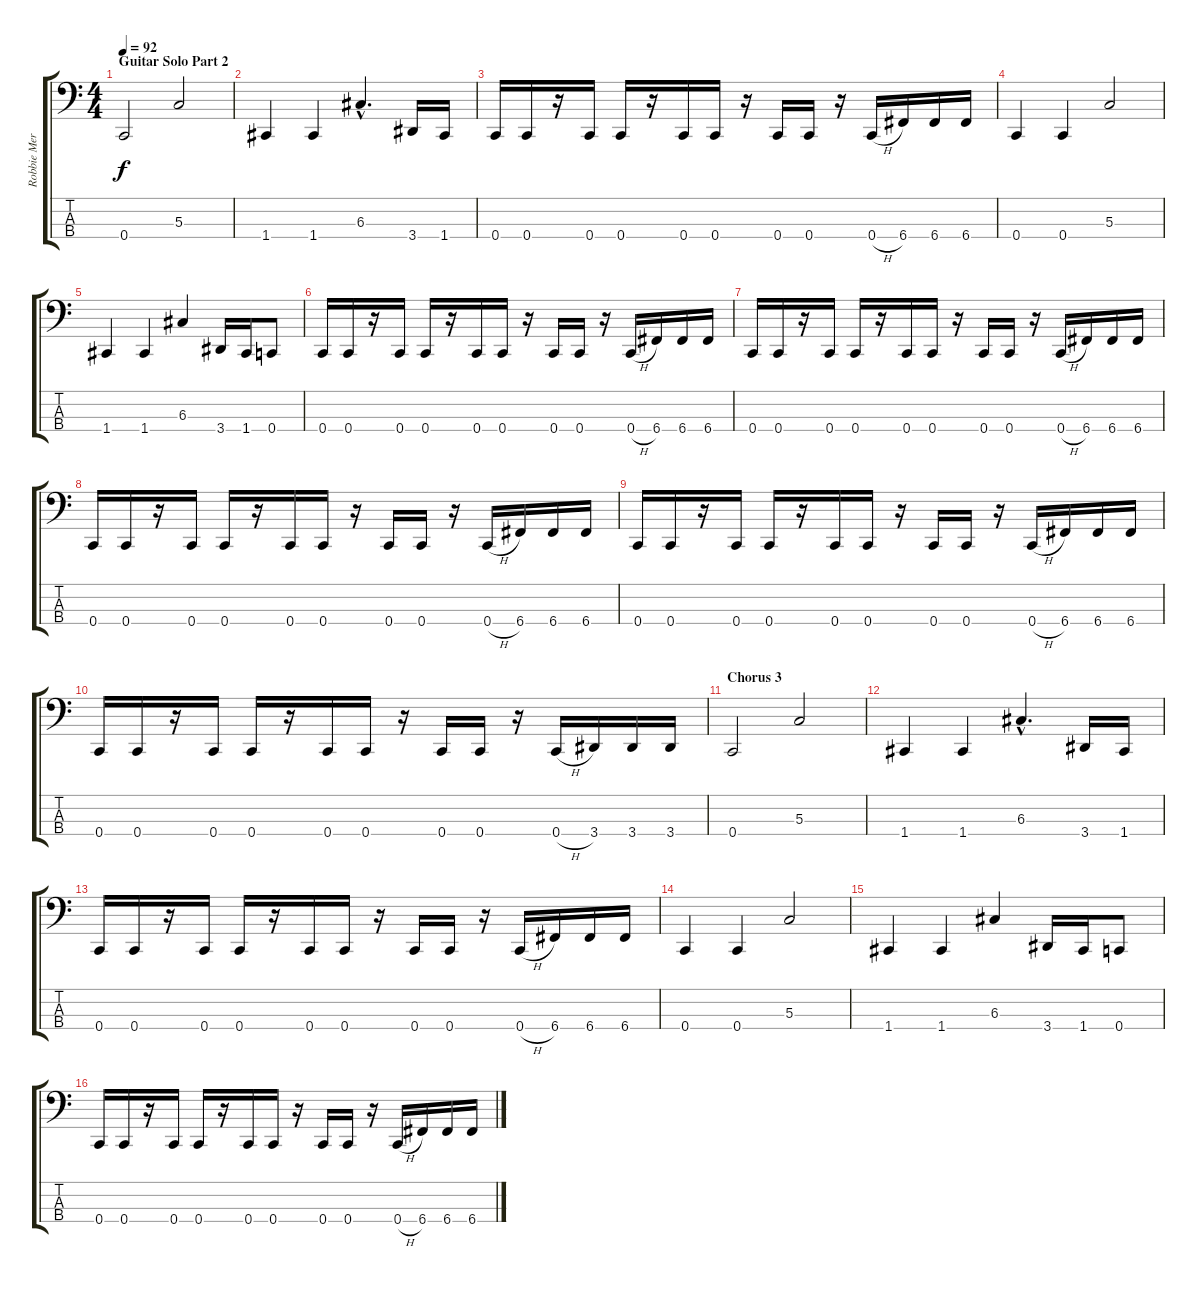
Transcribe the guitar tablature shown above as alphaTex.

\track ("Robbie Merill - Bass" "Robbie Mer") {instrument electricbassfinger}
\staff {score tabs}
\tuning (F2 C2 G1 C1) {hide}
\ts (4 4)
\section ("" "Guitar Solo Part 2")
\tempo 92
\clef f4
\ks c
0.4.2{dy f} 5.3.2 |
1.4.4 1.4.4 6.3{hac}.4{d} 3.4.16 1.4.16 |
0.4.16 0.4.16 r.16 0.4.16 0.4.16 r.16 0.4.16 0.4.16 r.16 0.4.16 0.4.16 r.16 0.4{h}.16 6.4.16 6.4.16 6.4.16 |
0.4.4 0.4.4 5.3.2 |
1.4.4 1.4.4 6.3.4 3.4.16 1.4.16 0.4.8 |
0.4.16 0.4.16 r.16 0.4.16 0.4.16 r.16 0.4.16 0.4.16 r.16 0.4.16 0.4.16 r.16 0.4{h}.16 6.4.16 6.4.16 6.4.16 |
0.4.16 0.4.16 r.16 0.4.16 0.4.16 r.16 0.4.16 0.4.16 r.16 0.4.16 0.4.16 r.16 0.4{h}.16 6.4.16 6.4.16 6.4.16 |
0.4.16 0.4.16 r.16 0.4.16 0.4.16 r.16 0.4.16 0.4.16 r.16 0.4.16 0.4.16 r.16 0.4{h}.16 6.4.16 6.4.16 6.4.16 |
0.4.16 0.4.16 r.16 0.4.16 0.4.16 r.16 0.4.16 0.4.16 r.16 0.4.16 0.4.16 r.16 0.4{h}.16 6.4.16 6.4.16 6.4.16 |
0.4.16 0.4.16 r.16 0.4.16 0.4.16 r.16 0.4.16 0.4.16 r.16 0.4.16 0.4.16 r.16 0.4{h}.16 3.4.16 3.4.16 3.4.16 |
\section ("" "Chorus 3")
0.4.2 5.3.2 |
1.4.4 1.4.4 6.3{hac}.4{d} 3.4.16 1.4.16 |
0.4.16 0.4.16 r.16 0.4.16 0.4.16 r.16 0.4.16 0.4.16 r.16 0.4.16 0.4.16 r.16 0.4{h}.16 6.4.16 6.4.16 6.4.16 |
0.4.4 0.4.4 5.3.2 |
1.4.4 1.4.4 6.3.4 3.4.16 1.4.16 0.4.8 |
0.4.16 0.4.16 r.16 0.4.16 0.4.16 r.16 0.4.16 0.4.16 r.16 0.4.16 0.4.16 r.16 0.4{h}.16 6.4.16 6.4.16 6.4.16
